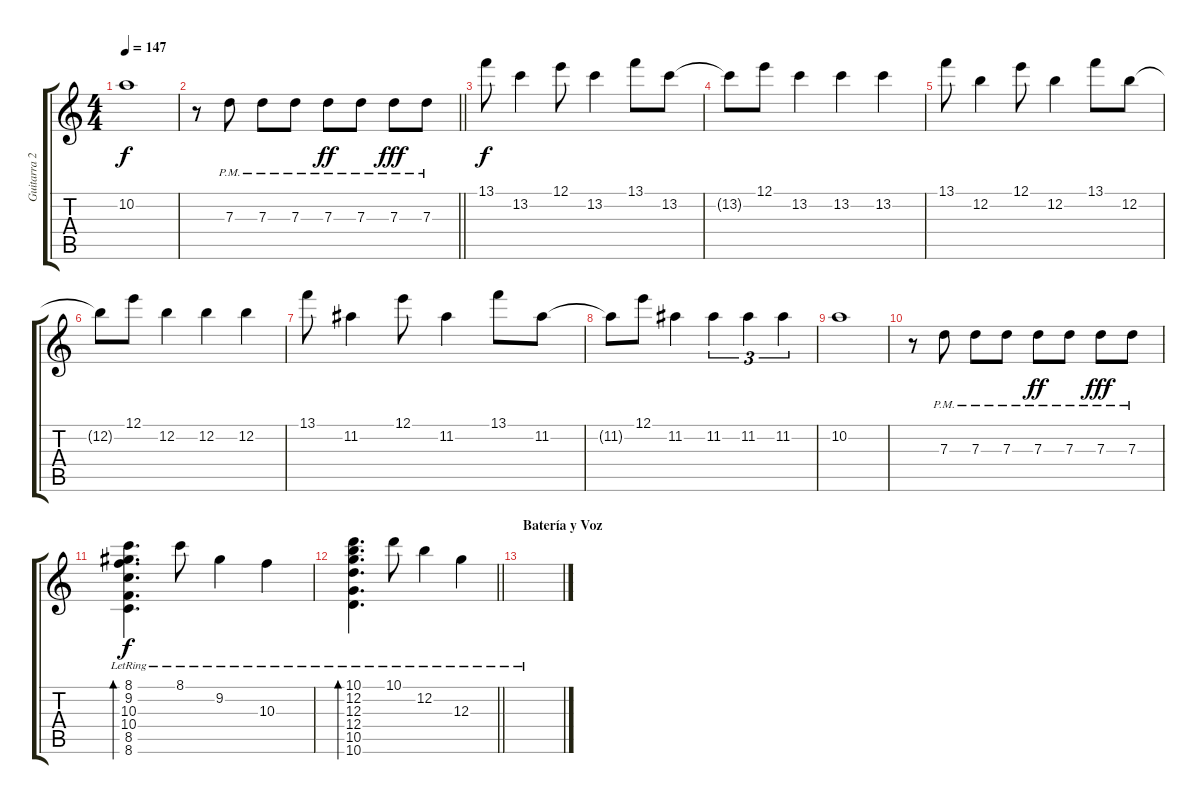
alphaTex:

\track ("Guitarra 2" "Guitarra 2") {instrument electricguitarclean}
\staff {score tabs}
\tuning (E4 B3 G3 D3 A2 E2) {hide}
\ts (4 4)
\tempo 147
\clef g2
\ks c
10.2.1{dy f} |
\barLineRight lightlight
r.8 7.3{pm}.8 7.3{pm}.8 7.3{pm}.8 7.3{pm}.8{dy ff} 7.3{pm}.8 7.3{pm}.8{dy fff} 7.3{pm}.8 |
13.1.8{dy f} 13.2.4 12.1.8 13.2.4 13.1.8 13.2.8 |
13.2{t}.8 12.1.8 13.2.4 13.2.4 13.2.4 |
13.1.8 12.2.4 12.1.8 12.2.4 13.1.8 12.2.8 |
12.2{t}.8 12.1.8 12.2.4 12.2.4 12.2.4 |
13.1.8 11.2.4 12.1.8 11.2.4 13.1.8 11.2.8 |
11.2{t}.8 12.1.8 11.2.4 11.2.4{tu (3 2)} 11.2.4{tu (3 2)} 11.2.4{tu (3 2)} |
10.2.1 |
r.8 7.3{pm}.8 7.3{pm}.8 7.3{pm}.8 7.3{pm}.8{dy ff} 7.3{pm}.8 7.3{pm}.8{dy fff} 7.3{pm}.8 |
(8.1{lr} 9.2{lr} 10.3{lr} 10.4{lr} 8.5 8.6).4{d bd 60 dy f} 8.1{lr}.8 9.2{lr}.4 10.3{lr}.4 |
\barLineRight lightlight
(10.1{lr} 12.2{lr} 12.3{lr} 12.4{lr} 10.5 10.6).4{d bd 60} 10.1{lr}.8 12.2{lr}.4 12.3{lr}.4 |
\section ("" "Batería y Voz")
